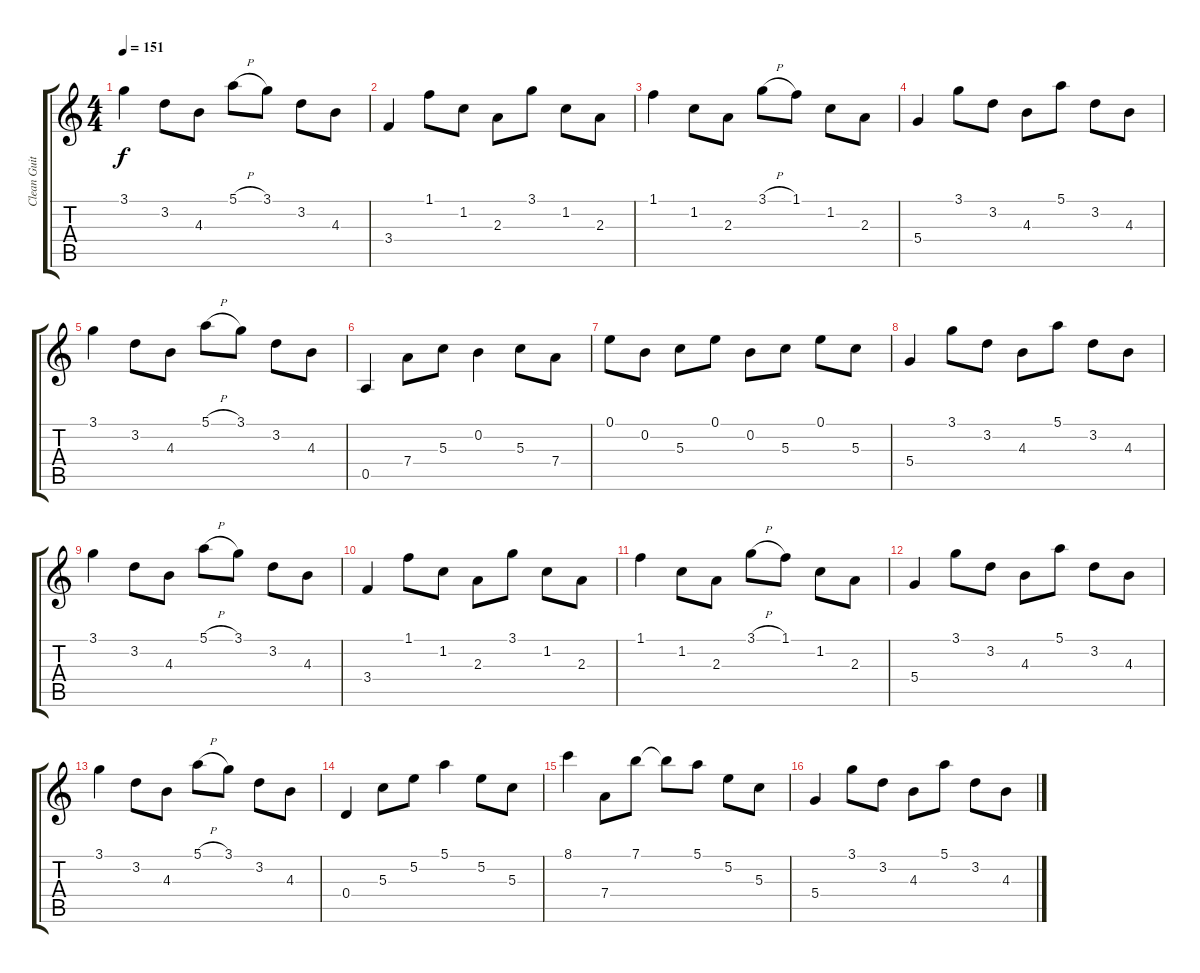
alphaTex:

\track ("Clean Guitar" "Clean Guit") {instrument electricguitarclean}
\staff {score tabs}
\tuning (E4 B3 G3 D3 A2 E2) {hide}
\ts (4 4)
\tempo 151
\clef g2
\ks c
3.1.4{dy f} 3.2.8 4.3.8 5.1{h}.8 3.1.8 3.2.8 4.3.8 |
3.4.4 1.1.8 1.2.8 2.3.8 3.1.8 1.2.8 2.3.8 |
1.1.4 1.2.8 2.3.8 3.1{h}.8 1.1.8 1.2.8 2.3.8 |
5.4.4 3.1.8 3.2.8 4.3.8 5.1.8 3.2.8 4.3.8 |
3.1.4 3.2.8 4.3.8 5.1{h}.8 3.1.8 3.2.8 4.3.8 |
0.5.4 7.4.8 5.3.8 0.2.4 5.3.8 7.4.8 |
0.1.8 0.2.8 5.3.8 0.1.8 0.2.8 5.3.8 0.1.8 5.3.8 |
5.4.4 3.1.8 3.2.8 4.3.8 5.1.8 3.2.8 4.3.8 |
3.1.4 3.2.8 4.3.8 5.1{h}.8 3.1.8 3.2.8 4.3.8 |
3.4.4 1.1.8 1.2.8 2.3.8 3.1.8 1.2.8 2.3.8 |
1.1.4 1.2.8 2.3.8 3.1{h}.8 1.1.8 1.2.8 2.3.8 |
5.4.4 3.1.8 3.2.8 4.3.8 5.1.8 3.2.8 4.3.8 |
3.1.4 3.2.8 4.3.8 5.1{h}.8 3.1.8 3.2.8 4.3.8 |
0.4.4 5.3.8 5.2.8 5.1.4 5.2.8 5.3.8 |
8.1.4 7.4.8 7.1.8 7.1{t}.8 5.1.8 5.2.8 5.3.8 |
5.4.4 3.1.8 3.2.8 4.3.8 5.1.8 3.2.8 4.3.8
